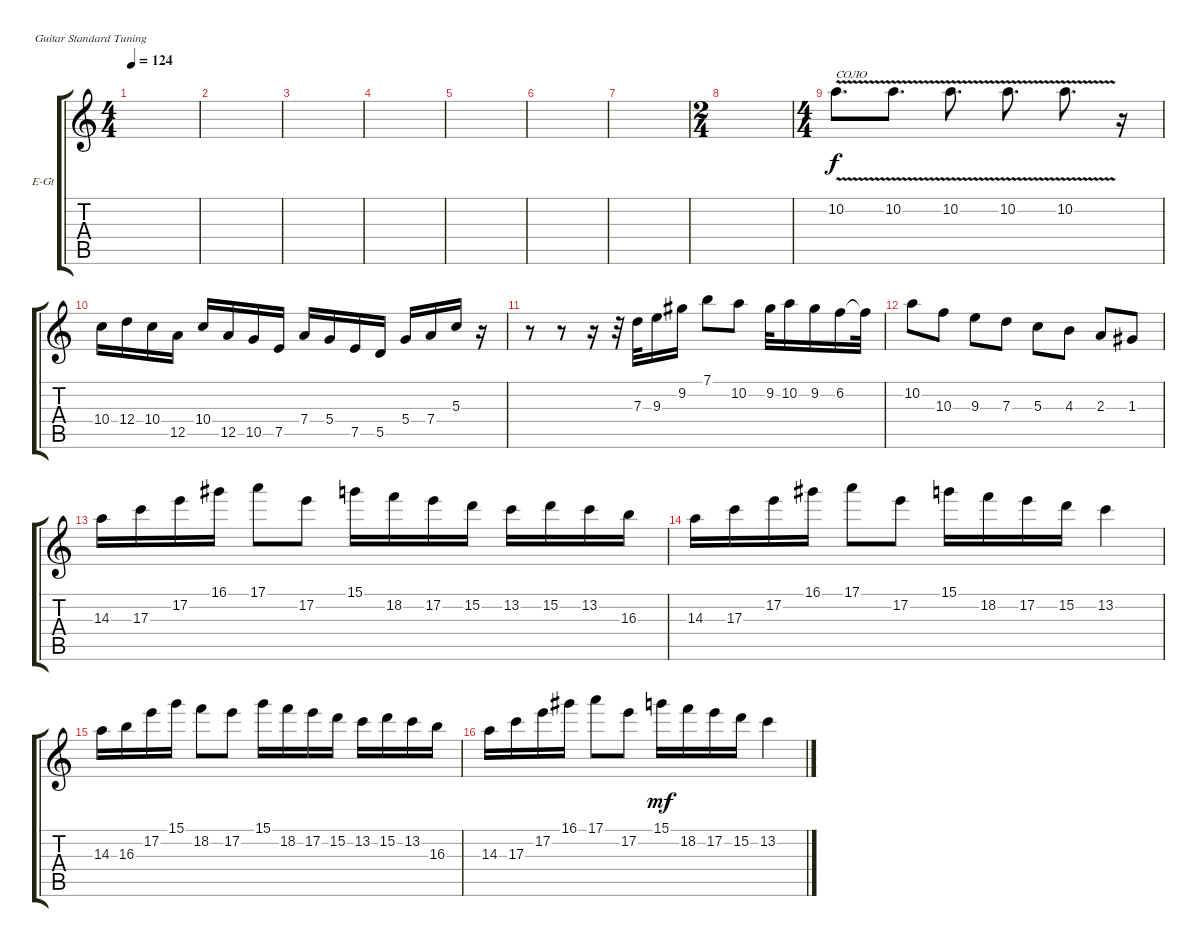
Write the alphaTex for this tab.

\defaultSystemsLayout 4
\bracketExtendMode groupsimilarinstruments
\firstSystemTrackNameOrientation horizontal
\otherSystemsTrackNameOrientation horizontal
\track ("Electric Guitar (соло)" "E-Gt") {instrument overdrivenguitar}
\staff {score tabs}
\tuning (E4 B3 G3 D3 A2 E2)
\ts (4 4)
\tempo 124
\clef g2
\ks c
|
|
|
|
|
|
|
\ts (2 4)
|
\ts (4 4)
10.2{v}.8{d txt "СОЛО"} 10.2{v}.8{d} 10.2{v}.8{d} 10.2{v}.8{d} 10.2{v}.8{d} r.16 |
10.4.16 12.4.16 10.4.16 12.5.16 10.4.16 12.5.16 10.5.16 7.5.16 7.4.16 5.4.16 7.5.16 5.5.16 5.4.16 7.4.16 5.3.16 r.16 |
r.8 r.8 r.16 r.32 7.3.32 9.3.16 9.2.16 7.1.8 10.2.8 9.2.32 10.2.16 9.2.16 6.2.16 6.2{t}.32 |
10.2.8 10.3.8 9.3.8 7.3.8 5.3.8 4.3.8 2.3.8 1.3.8 |
14.3.16 17.3.16 17.2.16 16.1.16 17.1.8 17.2.8 15.1.16 18.2.16 17.2.16 15.2.16 13.2.16 15.2.16 13.2.16 16.3.16 |
14.3.16 17.3.16 17.2.16 16.1.16 17.1.8 17.2.8 15.1.16 18.2.16 17.2.16 15.2.16 13.2.4 |
14.3.16 16.3.16 17.2.16 15.1.16 18.2.8 17.2.8 15.1.16 18.2.16 17.2.16 15.2.16 13.2.16 15.2.16 13.2.16 16.3.16 |
14.3.16 17.3.16 17.2.16 16.1.16 17.1.8 17.2.8 15.1.16{dy mf} 18.2.16 17.2.16 15.2.16 13.2.4
